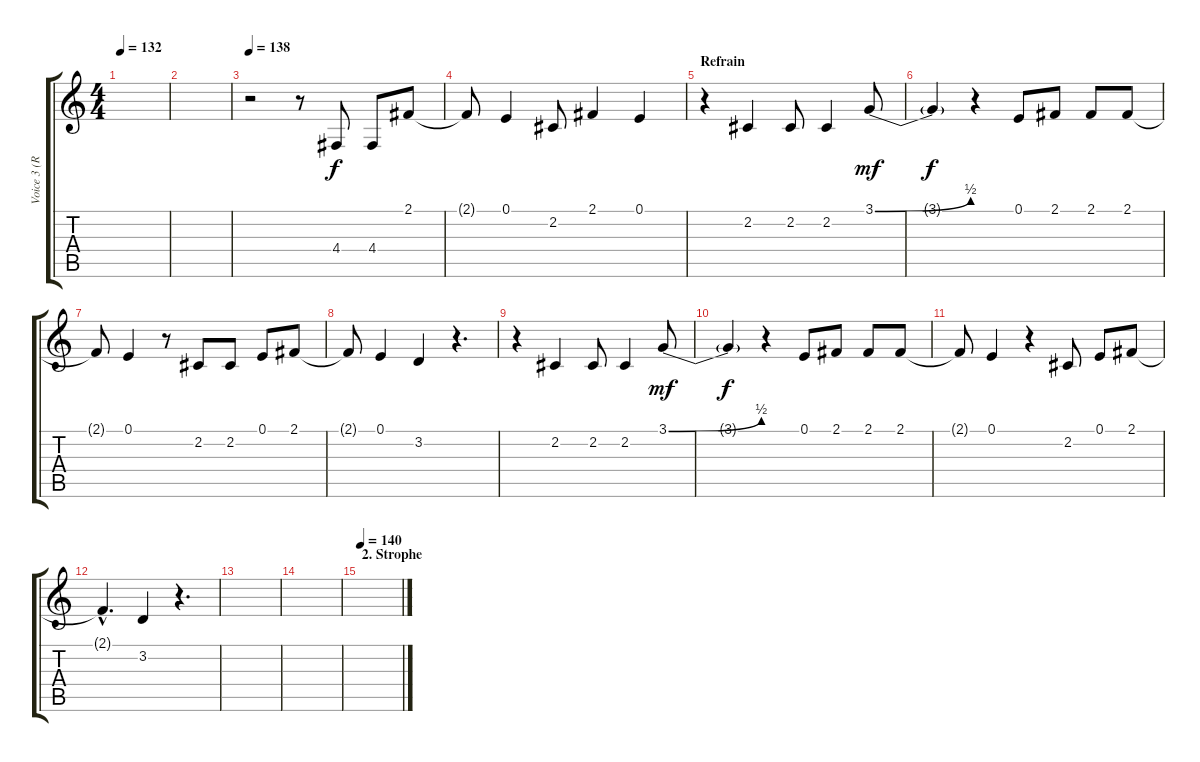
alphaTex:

\track ("Voice 3 (Rod)" "Voice 3 (R") {instrument bassoon}
\staff {score tabs}
\tuning (E4 B3 G3 D3 A2 E2) {hide}
\ts (4 4)
\tempo 132
\clef g2
\ks c
|
|
\tempo 138
r.2 r.8 4.4.8 4.4.8 2.1.8 |
2.1{t}.8 0.1.4 2.2.8 2.1.4 0.1.4 |
\section ("" "Refrain")
r.4 2.2.4 2.2.8 2.2.4 3.1{be (bend 0 0 60 2)}.8{dy mf} |
3.1{t}.4{dy f} r.4 0.1.8 2.1.8 2.1.8 2.1.8 |
2.1{t}.8 0.1.4 r.8 2.2.8 2.2.8 0.1.8 2.1.8 |
2.1{t}.8 0.1.4 3.2.4 r.4{d} |
r.4 2.2.4 2.2.8 2.2.4 3.1{be (bend 0 0 60 2)}.8{dy mf} |
3.1{t}.4{dy f} r.4 0.1.8 2.1.8 2.1.8 2.1.8 |
2.1{t}.8 0.1.4 r.4 2.2.8 0.1.8 2.1.8 |
2.1{hac t}.4{d} 3.2.4 r.4{d} |
|
|
\section ("" "2. Strophe")
\tempo 140
